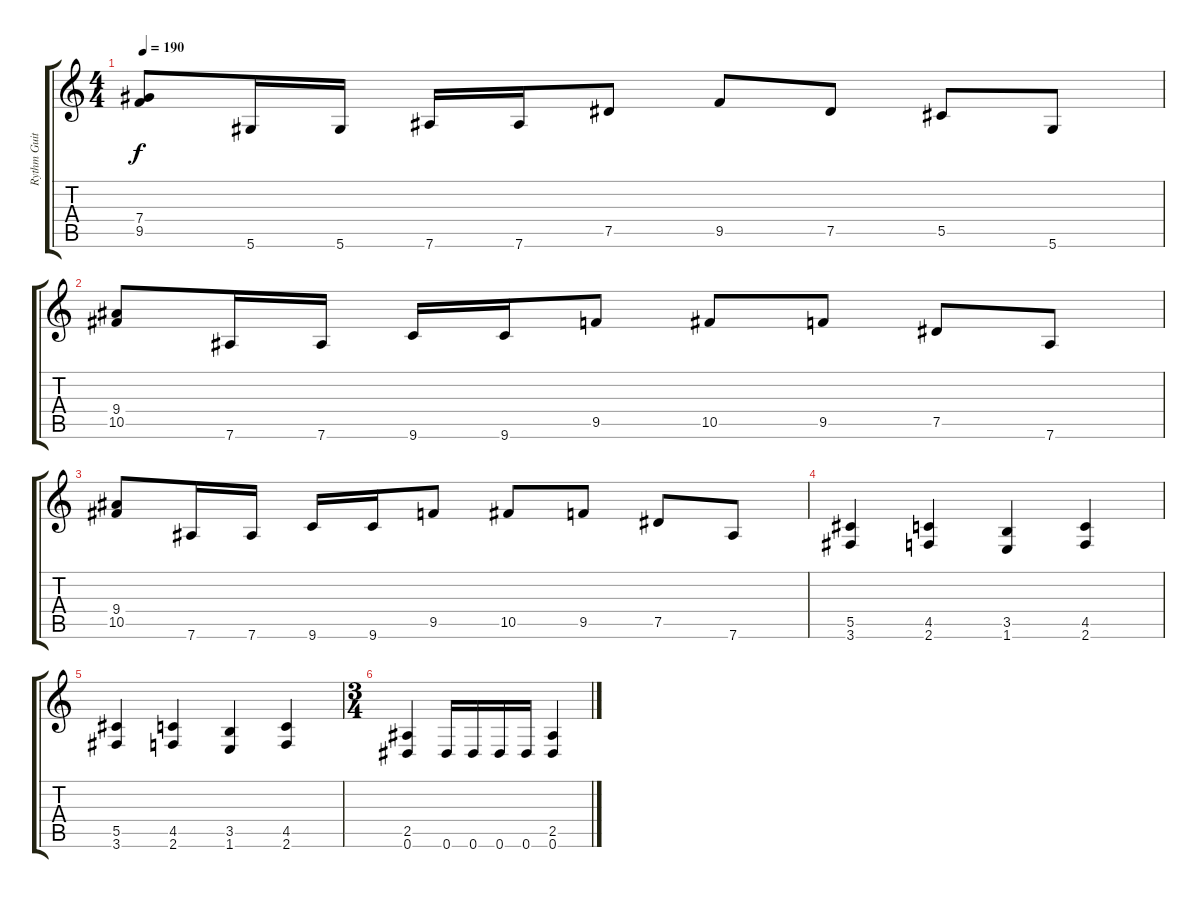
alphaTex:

\track ("Rythm Guitar" "Rythm Guit") {instrument distortionguitar}
\staff {score tabs}
\tuning (Eb4 Bb3 Gb3 Db3 Ab2 Eb2) {hide}
\ts (4 4)
\tempo 190
\clef g2
\ks c
(7.4 9.5).8{dy f} 5.6.16 5.6.16 7.6.16 7.6.16 7.5.8 9.5.8 7.5.8 5.5.8 5.6.8 |
(9.4 10.5).8 7.6.16 7.6.16 9.6.16 9.6.16 9.5.8 10.5.8 9.5.8 7.5.8 7.6.8 |
(9.4 10.5).8 7.6.16 7.6.16 9.6.16 9.6.16 9.5.8 10.5.8 9.5.8 7.5.8 7.6.8 |
(5.5 3.6).4 (4.5 2.6).4 (3.5 1.6).4 (4.5 2.6).4 |
(5.5 3.6).4 (4.5 2.6).4 (3.5 1.6).4 (4.5 2.6).4 |
\ts (3 4)
(2.5 0.6).4 0.6.16 0.6.16 0.6.16 0.6.16 (2.5 0.6).4
